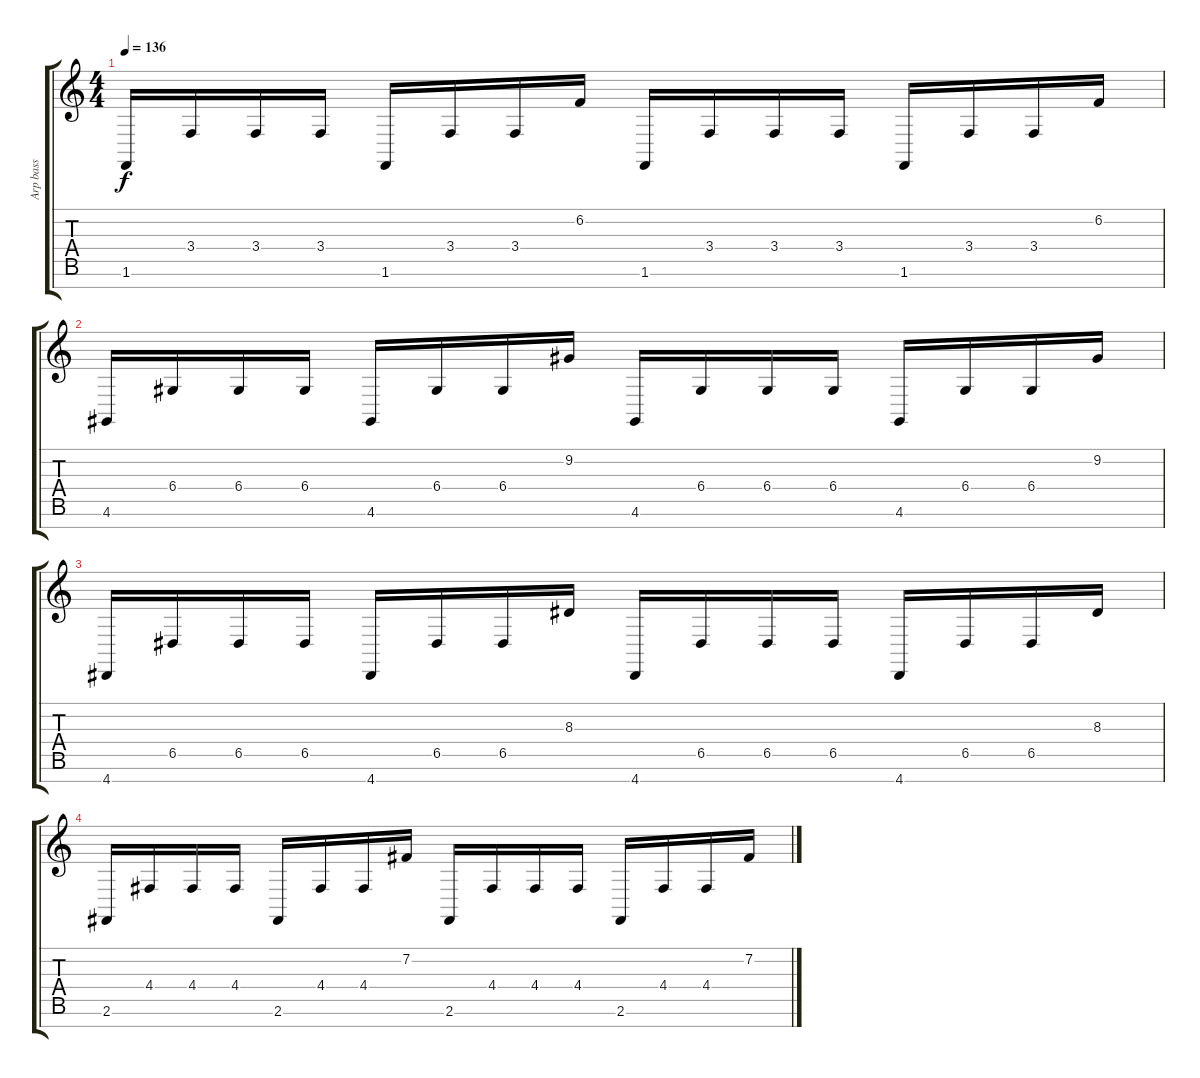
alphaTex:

\track ("Arp bass" "Arp bass") {instrument lead8bassandlead}
\staff {score tabs}
\tuning (C8 B3 G3 D3 A2 E2 B1) {hide}
\ts (4 4)
\tempo 136
\clef g2
\ks c
1.6.16{dy f} 3.4.16 3.4.16 3.4.16 1.6.16 3.4.16 3.4.16 6.2.16 1.6.16 3.4.16 3.4.16 3.4.16 1.6.16 3.4.16 3.4.16 6.2.16 |
4.6.16 6.4.16 6.4.16 6.4.16 4.6.16 6.4.16 6.4.16 9.2.16 4.6.16 6.4.16 6.4.16 6.4.16 4.6.16 6.4.16 6.4.16 9.2.16 |
4.7.16 6.5.16 6.5.16 6.5.16 4.7.16 6.5.16 6.5.16 8.3.16 4.7.16 6.5.16 6.5.16 6.5.16 4.7.16 6.5.16 6.5.16 8.3.16 |
2.6.16 4.4.16 4.4.16 4.4.16 2.6.16 4.4.16 4.4.16 7.2.16 2.6.16 4.4.16 4.4.16 4.4.16 2.6.16 4.4.16 4.4.16 7.2.16
